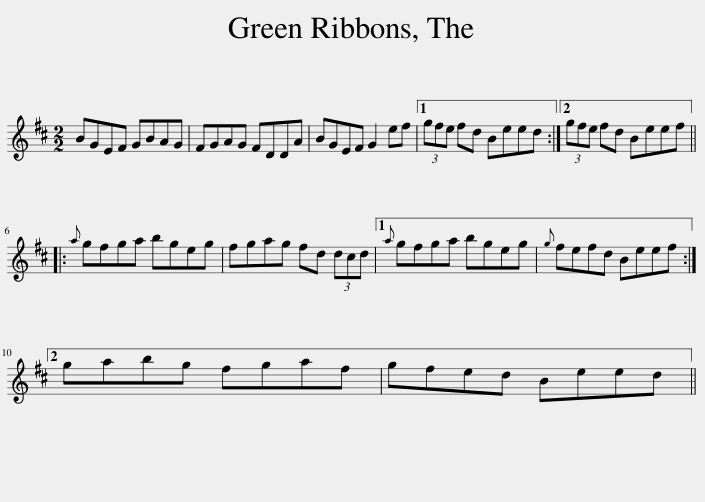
X:1
L:1/8
M:2/2
I:linebreak $
K:D
V:1 treble
V:1
 BGEF GBAG | FGAG FDDA | BGEF G2 ef |1 (3gfe fd Beed :|2 (3gfe fd Beef |:$ %5
{a} gfga bgeg | fgag fd (3dcd |1{a} gfga bgeg |{g} fefd Beef :|2$ gabg fgaf | %10
 gfed Beed || %11
